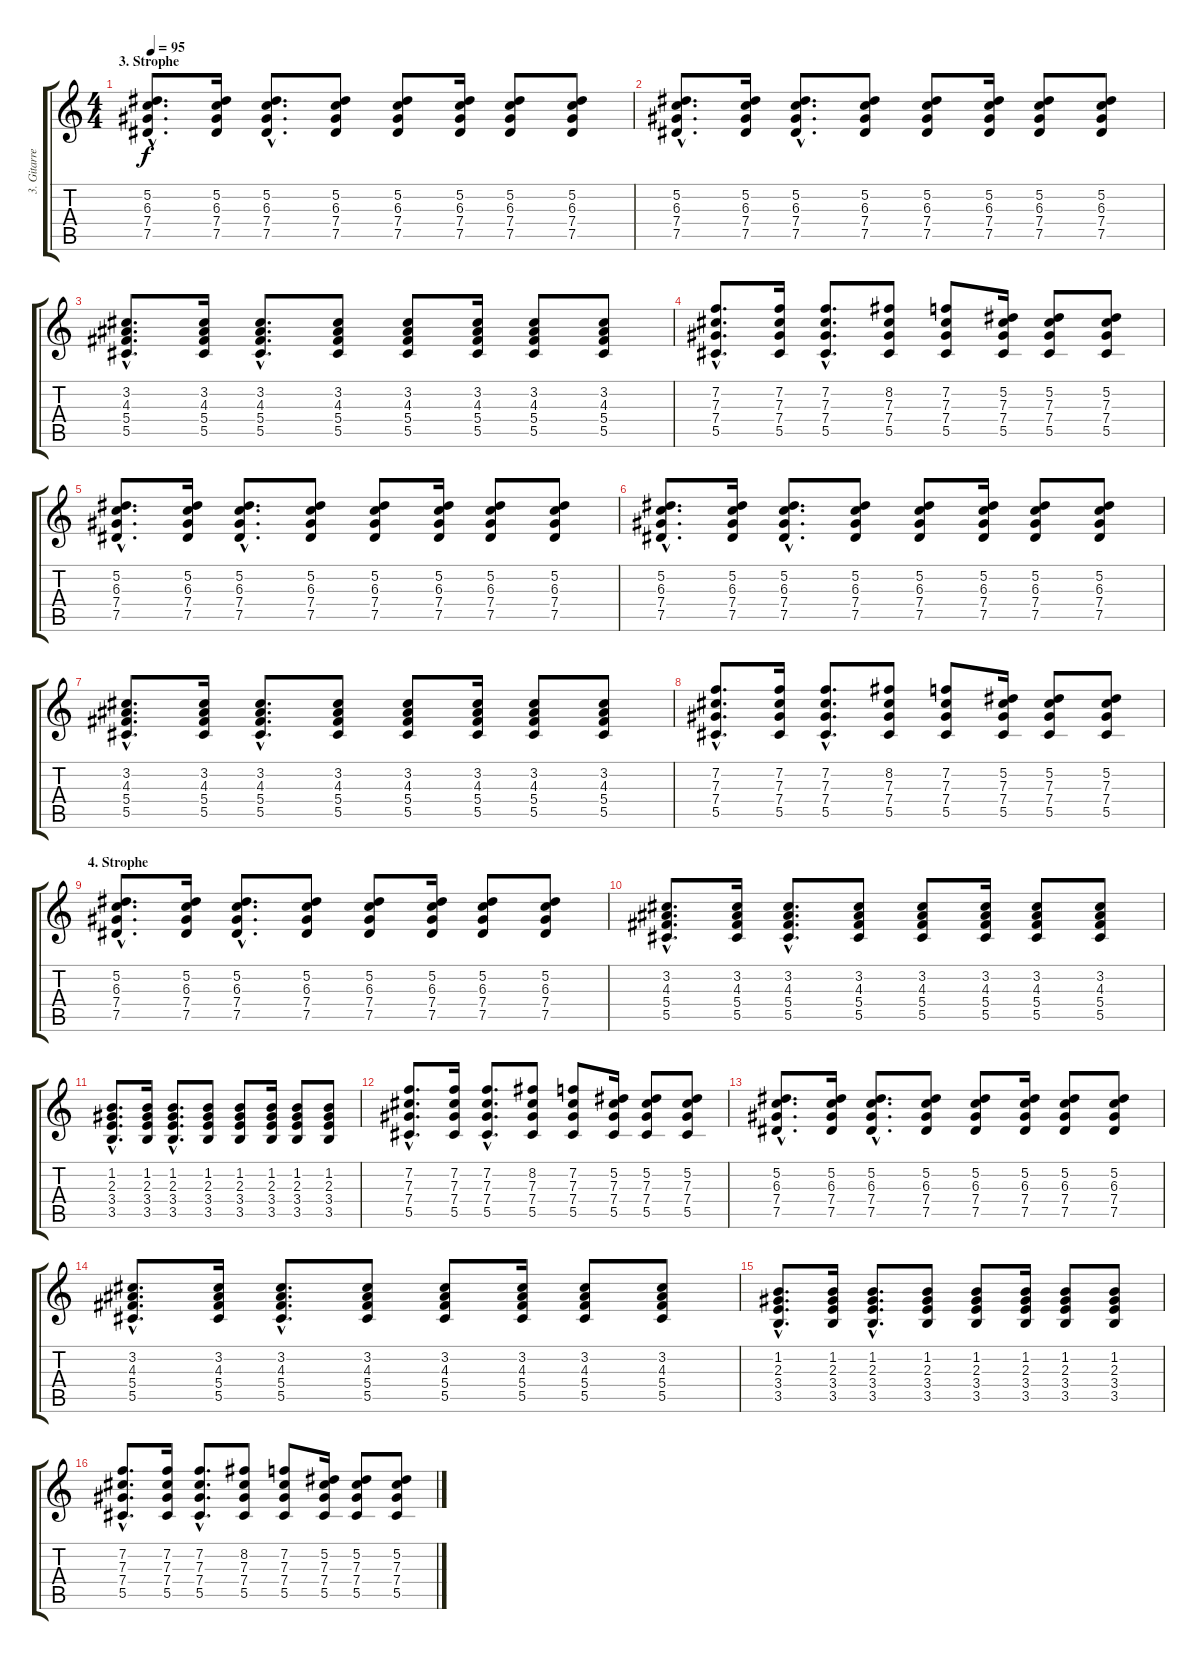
\track ("3. Gitarre" "3. Gitarre") {instrument distortionguitar}
\staff {score tabs}
\tuning (Eb4 Bb3 Gb3 Db3 Ab2 Eb2) {hide}
\ts (4 4)
\section ("" "3. Strophe")
\tempo 95
\clef g2
\ks c
(5.2{hac} 6.3{hac} 7.4{hac} 7.5{hac}).8{d dy f volume 8} (5.2 6.3 7.4 7.5).16 (5.2{hac} 6.3{hac} 7.4{hac} 7.5{hac}).8{d} (5.2 6.3 7.4 7.5).8 (5.2 6.3 7.4 7.5).8 (5.2 6.3 7.4 7.5).16 (5.2 6.3 7.4 7.5).8 (5.2 6.3 7.4 7.5).8 |
(5.2{hac} 6.3{hac} 7.4{hac} 7.5{hac}).8{d} (5.2 6.3 7.4 7.5).16 (5.2{hac} 6.3{hac} 7.4{hac} 7.5{hac}).8{d} (5.2 6.3 7.4 7.5).8 (5.2 6.3 7.4 7.5).8 (5.2 6.3 7.4 7.5).16 (5.2 6.3 7.4 7.5).8 (5.2 6.3 7.4 7.5).8 |
(3.2{hac} 4.3{hac} 5.4{hac} 5.5{hac}).8{d} (3.2 4.3 5.4 5.5).16 (3.2{hac} 4.3{hac} 5.4{hac} 5.5{hac}).8{d} (3.2 4.3 5.4 5.5).8 (3.2 4.3 5.4 5.5).8 (3.2 4.3 5.4 5.5).16 (3.2 4.3 5.4 5.5).8 (3.2 4.3 5.4 5.5).8 |
(7.2{hac} 7.3{hac} 7.4{hac} 5.5{hac}).8{d} (7.2 7.3 7.4 5.5).16 (7.2{hac} 7.3{hac} 7.4{hac} 5.5{hac}).8{d} (8.2 7.3 7.4 5.5).8 (7.2 7.3 7.4 5.5).8 (5.2 7.3 7.4 5.5).16 (5.2 7.3 7.4 5.5).8 (5.2 7.3 7.4 5.5).8 |
(5.2{hac} 6.3{hac} 7.4{hac} 7.5{hac}).8{d volume 8} (5.2 6.3 7.4 7.5).16 (5.2{hac} 6.3{hac} 7.4{hac} 7.5{hac}).8{d} (5.2 6.3 7.4 7.5).8 (5.2 6.3 7.4 7.5).8 (5.2 6.3 7.4 7.5).16 (5.2 6.3 7.4 7.5).8 (5.2 6.3 7.4 7.5).8 |
(5.2{hac} 6.3{hac} 7.4{hac} 7.5{hac}).8{d} (5.2 6.3 7.4 7.5).16 (5.2{hac} 6.3{hac} 7.4{hac} 7.5{hac}).8{d} (5.2 6.3 7.4 7.5).8 (5.2 6.3 7.4 7.5).8 (5.2 6.3 7.4 7.5).16 (5.2 6.3 7.4 7.5).8 (5.2 6.3 7.4 7.5).8 |
(3.2{hac} 4.3{hac} 5.4{hac} 5.5{hac}).8{d} (3.2 4.3 5.4 5.5).16 (3.2{hac} 4.3{hac} 5.4{hac} 5.5{hac}).8{d} (3.2 4.3 5.4 5.5).8 (3.2 4.3 5.4 5.5).8 (3.2 4.3 5.4 5.5).16 (3.2 4.3 5.4 5.5).8 (3.2 4.3 5.4 5.5).8 |
(7.2{hac} 7.3{hac} 7.4{hac} 5.5{hac}).8{d} (7.2 7.3 7.4 5.5).16 (7.2{hac} 7.3{hac} 7.4{hac} 5.5{hac}).8{d} (8.2 7.3 7.4 5.5).8 (7.2 7.3 7.4 5.5).8 (5.2 7.3 7.4 5.5).16 (5.2 7.3 7.4 5.5).8 (5.2 7.3 7.4 5.5).8 |
\section ("" "4. Strophe")
(5.2{hac} 6.3{hac} 7.4{hac} 7.5{hac}).8{d volume 8} (5.2 6.3 7.4 7.5).16 (5.2{hac} 6.3{hac} 7.4{hac} 7.5{hac}).8{d} (5.2 6.3 7.4 7.5).8 (5.2 6.3 7.4 7.5).8 (5.2 6.3 7.4 7.5).16 (5.2 6.3 7.4 7.5).8 (5.2 6.3 7.4 7.5).8 |
(3.2{hac} 4.3{hac} 5.4{hac} 5.5{hac}).8{d} (3.2 4.3 5.4 5.5).16 (3.2{hac} 4.3{hac} 5.4{hac} 5.5{hac}).8{d} (3.2 4.3 5.4 5.5).8 (3.2 4.3 5.4 5.5).8 (3.2 4.3 5.4 5.5).16 (3.2 4.3 5.4 5.5).8 (3.2 4.3 5.4 5.5).8 |
(1.2{hac} 2.3{hac} 3.4{hac} 3.5{hac}).8{d} (1.2 2.3 3.4 3.5).16 (1.2{hac} 2.3{hac} 3.4{hac} 3.5{hac}).8{d} (1.2 2.3 3.4 3.5).8 (1.2 2.3 3.4 3.5).8 (1.2 2.3 3.4 3.5).16 (1.2 2.3 3.4 3.5).8 (1.2 2.3 3.4 3.5).8 |
(7.2{hac} 7.3{hac} 7.4{hac} 5.5{hac}).8{d} (7.2 7.3 7.4 5.5).16 (7.2{hac} 7.3{hac} 7.4{hac} 5.5{hac}).8{d} (8.2 7.3 7.4 5.5).8 (7.2 7.3 7.4 5.5).8 (5.2 7.3 7.4 5.5).16 (5.2 7.3 7.4 5.5).8 (5.2 7.3 7.4 5.5).8 |
(5.2{hac} 6.3{hac} 7.4{hac} 7.5{hac}).8{d volume 8} (5.2 6.3 7.4 7.5).16 (5.2{hac} 6.3{hac} 7.4{hac} 7.5{hac}).8{d} (5.2 6.3 7.4 7.5).8 (5.2 6.3 7.4 7.5).8 (5.2 6.3 7.4 7.5).16 (5.2 6.3 7.4 7.5).8 (5.2 6.3 7.4 7.5).8 |
(3.2{hac} 4.3{hac} 5.4{hac} 5.5{hac}).8{d} (3.2 4.3 5.4 5.5).16 (3.2{hac} 4.3{hac} 5.4{hac} 5.5{hac}).8{d} (3.2 4.3 5.4 5.5).8 (3.2 4.3 5.4 5.5).8 (3.2 4.3 5.4 5.5).16 (3.2 4.3 5.4 5.5).8 (3.2 4.3 5.4 5.5).8 |
(1.2{hac} 2.3{hac} 3.4{hac} 3.5{hac}).8{d} (1.2 2.3 3.4 3.5).16 (1.2{hac} 2.3{hac} 3.4{hac} 3.5{hac}).8{d} (1.2 2.3 3.4 3.5).8 (1.2 2.3 3.4 3.5).8 (1.2 2.3 3.4 3.5).16 (1.2 2.3 3.4 3.5).8 (1.2 2.3 3.4 3.5).8 |
(7.2{hac} 7.3{hac} 7.4{hac} 5.5{hac}).8{d} (7.2 7.3 7.4 5.5).16 (7.2{hac} 7.3{hac} 7.4{hac} 5.5{hac}).8{d} (8.2 7.3 7.4 5.5).8 (7.2 7.3 7.4 5.5).8 (5.2 7.3 7.4 5.5).16 (5.2 7.3 7.4 5.5).8 (5.2 7.3 7.4 5.5).8
